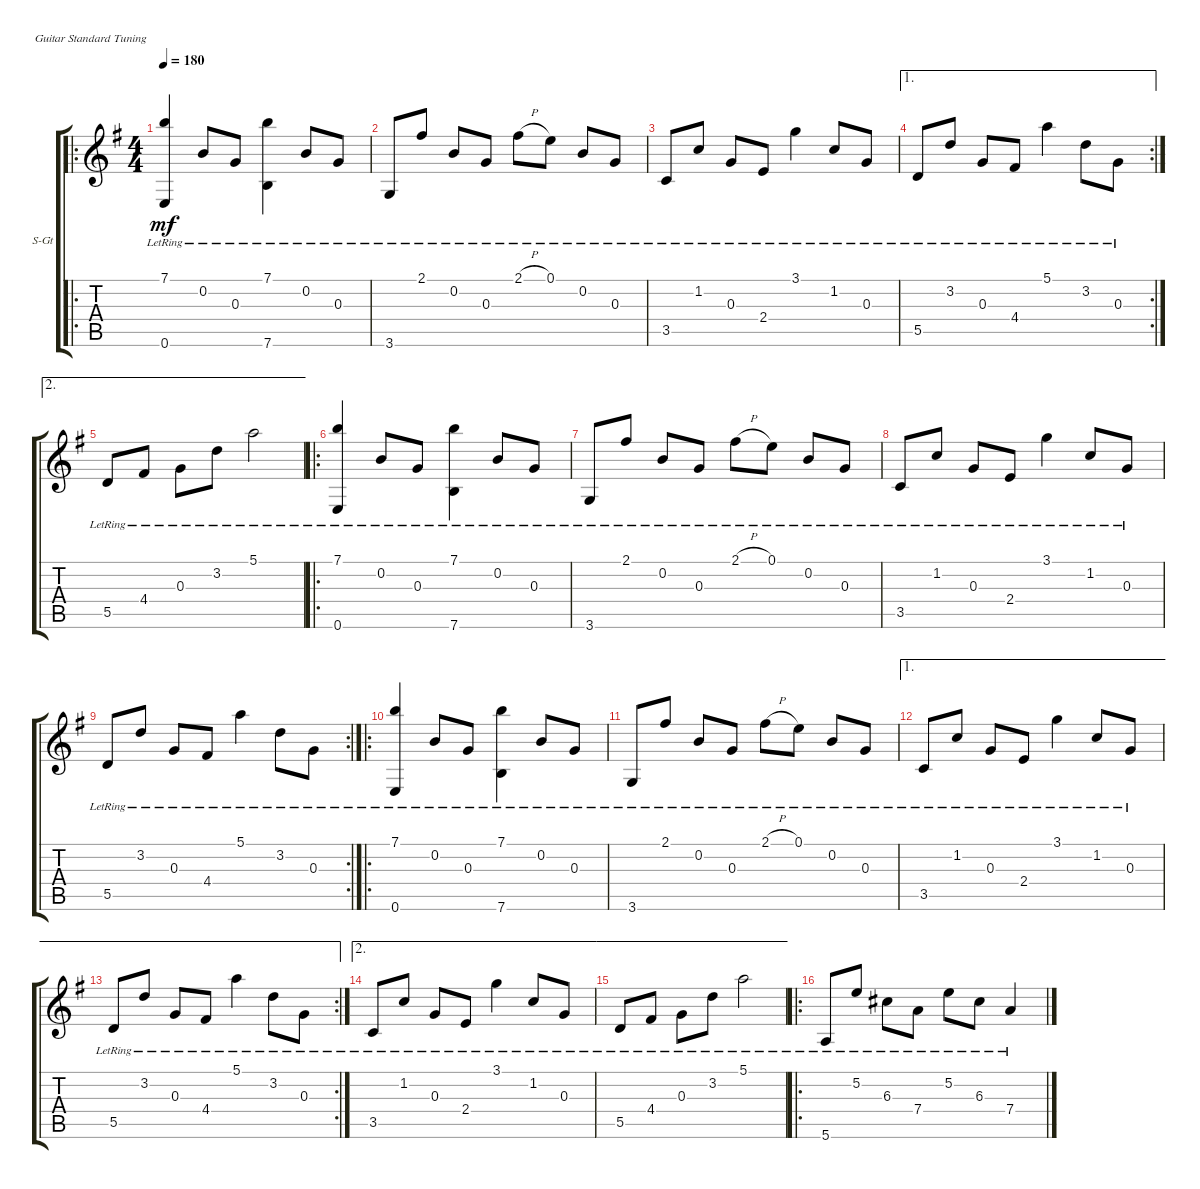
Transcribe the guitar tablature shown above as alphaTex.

\defaultSystemsLayout 4
\bracketExtendMode groupsimilarinstruments
\firstSystemTrackNameOrientation horizontal
\otherSystemsTrackNameOrientation horizontal
\track ("Steel Guitar" "S-Gt") {instrument acousticguitarsteel}
\staff {score tabs}
\tuning (E4 B3 G3 D3 A2 E2)
\ro
\ts (4 4)
\tempo 180
\clef g2
\ks g
(0.6{lr} 7.1{lr}).4{dy mf instrument acousticguitarsteel} 0.2{lr}.8 0.3{lr}.8 (7.6{lr} 7.1{lr}).4 0.2{lr}.8 0.3{lr}.8 |
3.6{lr}.8 2.1{lr}.8 0.2{lr}.8 0.3{lr}.8 2.1{h lr}.8 0.1{lr}.8 0.2{lr}.8 0.3{lr}.8 |
3.5{lr}.8 1.2{lr}.8 0.3{lr}.8 2.4{lr}.8 3.1{lr}.4 1.2{lr}.8 0.3{lr}.8 |
\ae 1
\rc 2
5.5{lr}.8 3.2{lr}.8 0.3{lr}.8 4.4{lr}.8 5.1{lr}.4 3.2{lr}.8 0.3{lr}.8 |
\ae 2
5.5{lr}.8 4.4{lr}.8 0.3{lr}.8 3.2{lr}.8 5.1{lr}.2 |
\ro
(0.6{lr} 7.1{lr}).4 0.2{lr}.8 0.3{lr}.8 (7.6{lr} 7.1{lr}).4 0.2{lr}.8 0.3{lr}.8 |
3.6{lr}.8 2.1{lr}.8 0.2{lr}.8 0.3{lr}.8 2.1{h lr}.8 0.1{lr}.8 0.2{lr}.8 0.3{lr}.8 |
3.5{lr}.8 1.2{lr}.8 0.3{lr}.8 2.4{lr}.8 3.1{lr}.4 1.2{lr}.8 0.3{lr}.8 |
\rc 2
5.5{lr}.8 3.2{lr}.8 0.3{lr}.8 4.4{lr}.8 5.1{lr}.4 3.2{lr}.8 0.3{lr}.8 |
\ro
(0.6{lr} 7.1{lr}).4 0.2{lr}.8 0.3{lr}.8 (7.6{lr} 7.1{lr}).4 0.2{lr}.8 0.3{lr}.8 |
3.6{lr}.8 2.1{lr}.8 0.2{lr}.8 0.3{lr}.8 2.1{h lr}.8 0.1{lr}.8 0.2{lr}.8 0.3{lr}.8 |
\ae 1
3.5{lr}.8 1.2{lr}.8 0.3{lr}.8 2.4{lr}.8 3.1{lr}.4 1.2{lr}.8 0.3{lr}.8 |
\ae 1
\rc 2
5.5{lr}.8 3.2{lr}.8 0.3{lr}.8 4.4{lr}.8 5.1{lr}.4 3.2{lr}.8 0.3{lr}.8 |
\ae 2
3.5{lr}.8 1.2{lr}.8 0.3{lr}.8 2.4{lr}.8 3.1{lr}.4 1.2{lr}.8 0.3{lr}.8 |
\ae 2
5.5{lr}.8 4.4{lr}.8 0.3{lr}.8 3.2{lr}.8 5.1{lr}.2 |
\ro
5.6{lr}.8 5.2{lr}.8 6.3{lr}.8 7.4{lr}.8 5.2{lr}.8 6.3{lr}.8 7.4{lr}.4
